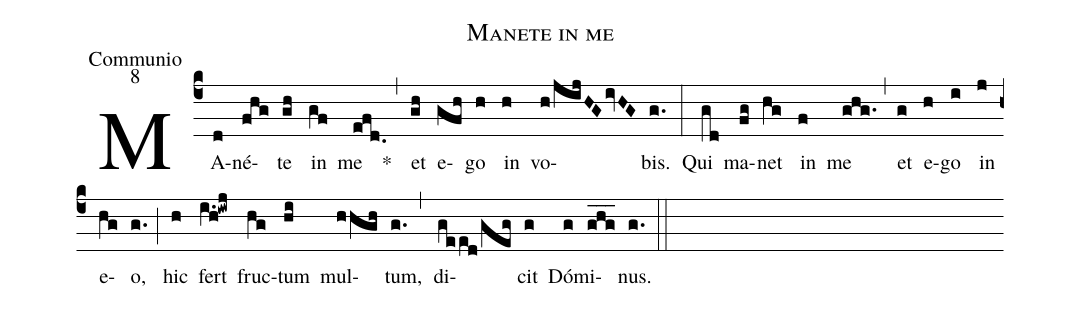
name: Manete in me;
office-part: Communio;
mode: 8;
%%
(c4) MA(d)né(fhg)te(gh) in(gf) me(efd.) *(,) et(gh) e(gfh)go(h) in(h) vo(h/jijHGivHG)bis.(g.) (:)
Qui(gd) ma(fg)net(hg) in(f) me(ghg.) (,) et(g) e(h)go(i) in(j) e(hg)o,(g.) (;) hic(h) fert(i.h!iwj) fruc(hg)tum(hi) mul(hhgh)tum,(g.) (,) di(geed/geg)cit(g) Dó(g)mi(ghg___)nus.(g.) (::)
